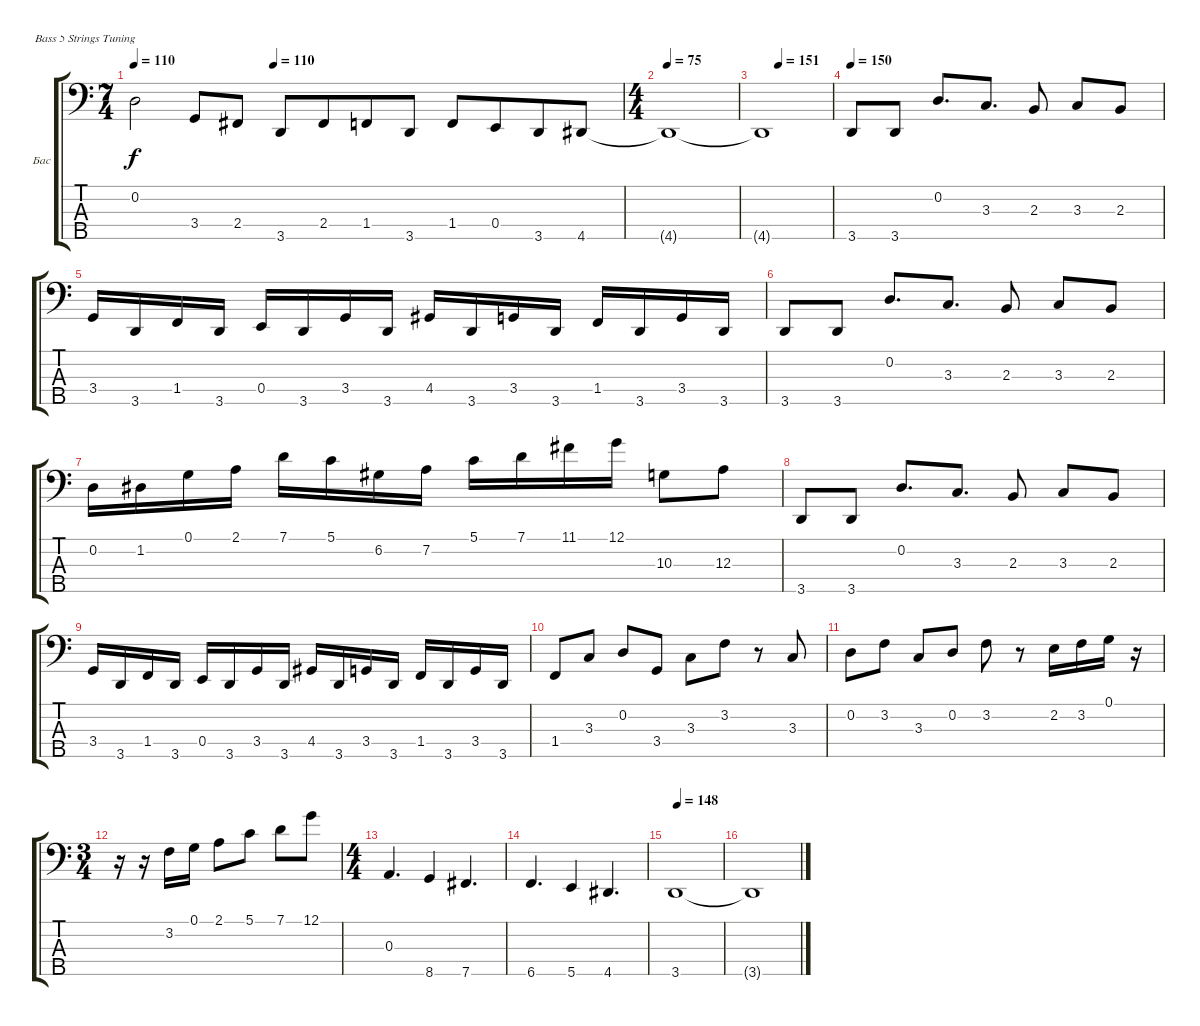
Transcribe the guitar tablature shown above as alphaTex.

\bracketExtendMode groupsimilarinstruments
\firstSystemTrackNameOrientation horizontal
\otherSystemsTrackNameOrientation horizontal
\track ("Бас 1" "Бас") {instrument electricbassfinger}
\staff {score tabs}
\tuning (G2 D2 A1 E1 B0)
\ts (7 4)
\beaming (8 6 4 4)
\tempo 110
\tempo (110 0.285714)
\clef f4
\ks c
0.2.2{dy f} 3.4.8 2.4.8 3.5.8 2.4.8 1.4.8 3.5.8 1.4.8 0.4.8 3.5.8 4.5.8 |
\ts (4 4)
\beaming (8 2 2 2 2)
\tempo 75
4.5{t}.1 |
\tempo (151 0.25)
4.5{t}.1 |
\tempo 150
3.5.8 3.5.8 0.2.8{d} 3.3.8{d} 2.3.8 3.3.8 2.3.8 |
3.4.16 3.5.16 1.4.16 3.5.16 0.4.16 3.5.16 3.4.16 3.5.16 4.4.16 3.5.16 3.4.16 3.5.16 1.4.16 3.5.16 3.4.16 3.5.16 |
3.5.8 3.5.8 0.2.8{d} 3.3.8{d} 2.3.8 3.3.8 2.3.8 |
0.2.16 1.2.16 0.1.16 2.1.16 7.1.16 5.1.16 6.2.16 7.2.16 5.1.16 7.1.16 11.1.16 12.1.16 10.3.8 12.3.8 |
3.5.8 3.5.8 0.2.8{d} 3.3.8{d} 2.3.8 3.3.8 2.3.8 |
3.4.16 3.5.16 1.4.16 3.5.16 0.4.16 3.5.16 3.4.16 3.5.16 4.4.16 3.5.16 3.4.16 3.5.16 1.4.16 3.5.16 3.4.16 3.5.16 |
1.4.8 3.3.8 0.2.8 3.4.8 3.3.8 3.2.8 r.8 3.3.8 |
0.2.8 3.2.8 3.3.8 0.2.8 3.2.8 r.8 2.2.16 3.2.16 0.1.16 r.16 |
\ts (3 4)
\beaming (8 2 2 2)
r.16 r.16 3.2.16 0.1.16 2.1.8 5.1.8 7.1.8 12.1.8 |
\ts (4 4)
\beaming (8 2 2 2 2)
0.3.4{d} 8.5.4 7.5.4{d} |
6.5.4{d} 5.5.4 4.5.4{d} |
\tempo (148 0.0625)
3.5.1 |
3.5{t}.1
